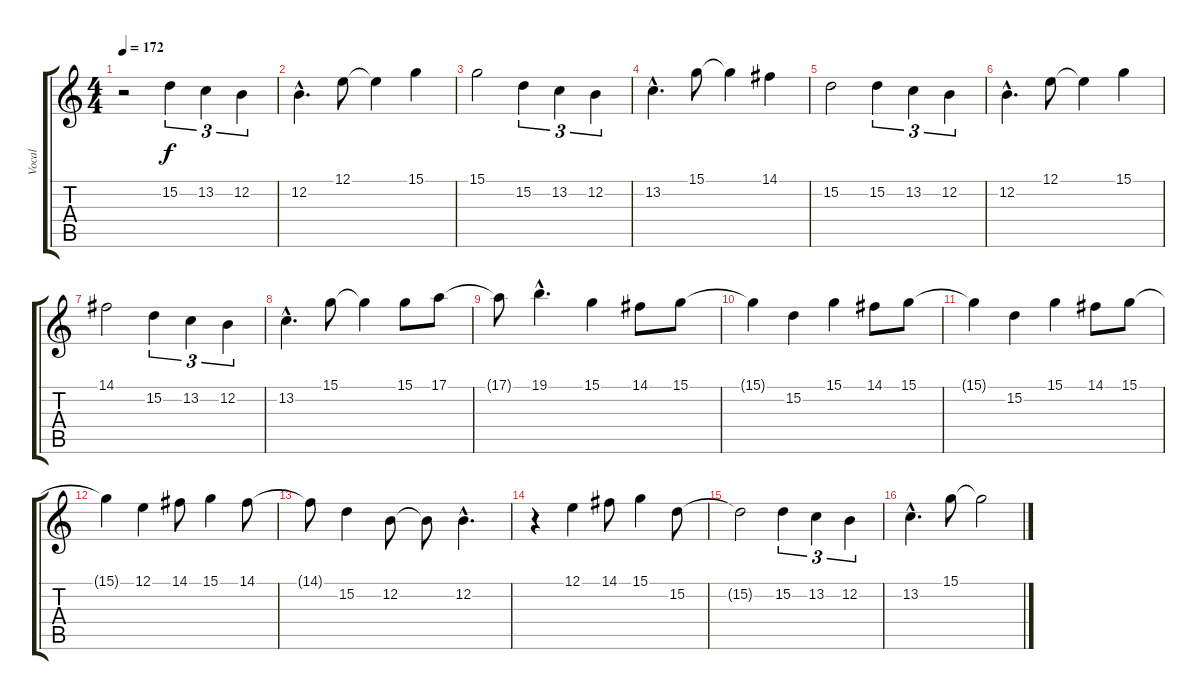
\track ("Vocal" "Vocal") {instrument synthvoice}
\staff {score tabs}
\tuning (E4 B3 G3 D3 A2 E2) {hide}
\ts (4 4)
\tempo 172
\clef g2
\ks c
r.2{dy f} 15.2.4{tu (3 2)} 13.2.4{tu (3 2)} 12.2.4{tu (3 2)} |
12.2{hac}.4{d} 12.1.8 12.1{t}.4 15.1.4 |
15.1.2 15.2.4{tu (3 2)} 13.2.4{tu (3 2)} 12.2.4{tu (3 2)} |
13.2{hac}.4{d} 15.1.8 15.1{t}.4 14.1.4 |
15.2.2 15.2.4{tu (3 2)} 13.2.4{tu (3 2)} 12.2.4{tu (3 2)} |
12.2{hac}.4{d} 12.1.8 12.1{t}.4 15.1.4 |
14.1.2 15.2.4{tu (3 2)} 13.2.4{tu (3 2)} 12.2.4{tu (3 2)} |
13.2{hac}.4{d} 15.1.8 15.1{t}.4 15.1.8 17.1.8 |
17.1{t}.8 19.1{hac}.4{d} 15.1.4 14.1.8 15.1.8 |
15.1{t}.4 15.2.4 15.1.4 14.1.8 15.1.8 |
15.1{t}.4 15.2.4 15.1.4 14.1.8 15.1.8 |
15.1{t}.4 12.1.4 14.1.8 15.1.4 14.1.8 |
14.1{t}.8 15.2.4 12.2.8 12.2{t}.8 12.2{hac}.4{d} |
r.4 12.1.4 14.1.8 15.1.4 15.2.8 |
15.2{t}.2 15.2.4{tu (3 2)} 13.2.4{tu (3 2)} 12.2.4{tu (3 2)} |
13.2{hac}.4{d} 15.1.8 15.1{t}.2
